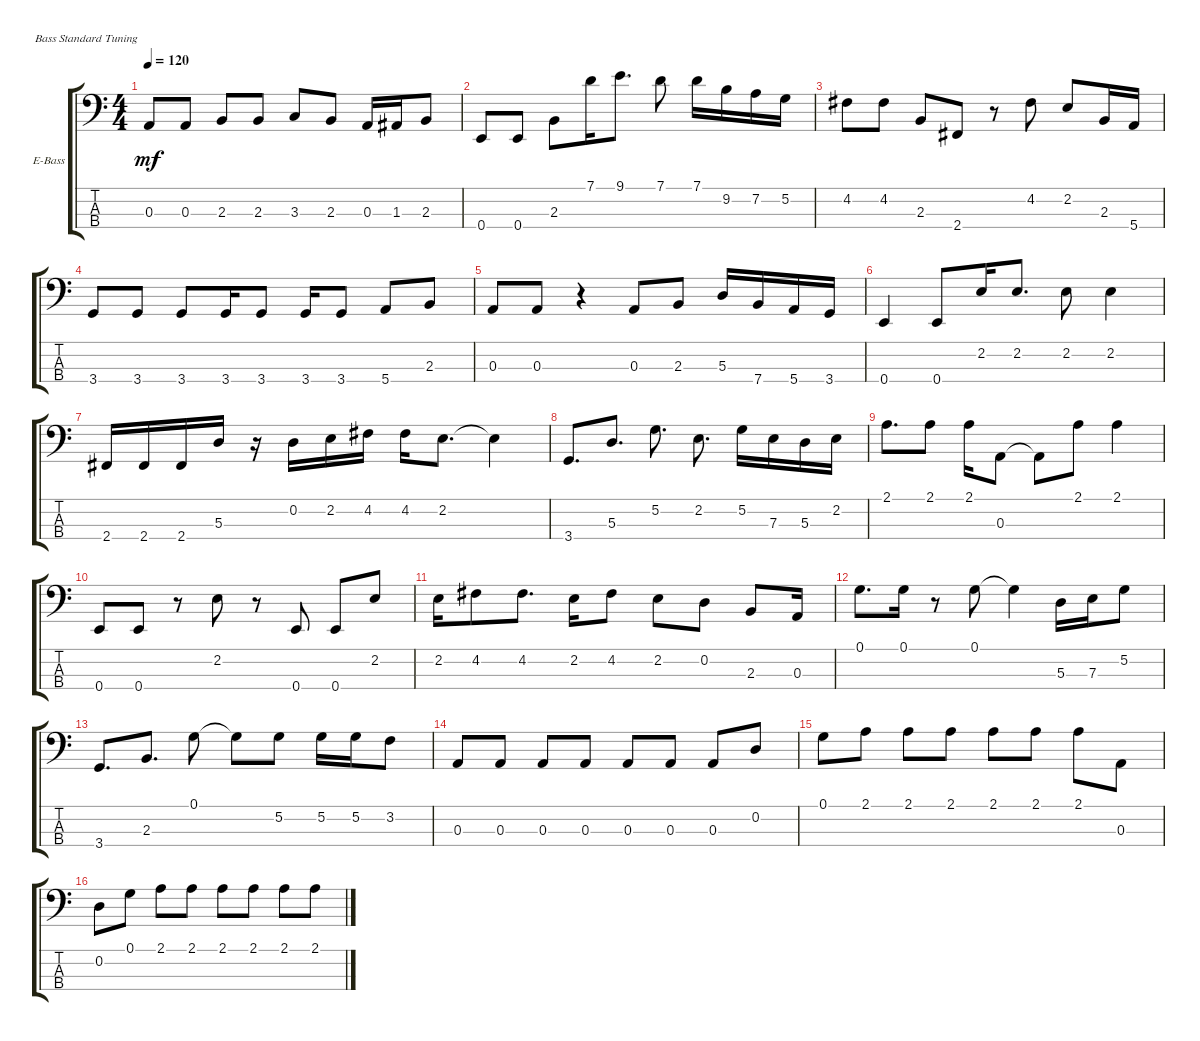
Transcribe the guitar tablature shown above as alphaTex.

\bracketExtendMode groupsimilarinstruments
\firstSystemTrackNameOrientation horizontal
\otherSystemsTrackNameOrientation horizontal
\track ("Bass" "E-Bass") {instrument electricbassfinger}
\staff {score tabs}
\tuning (G2 D2 A1 E1)
\ts (4 4)
\tempo 120
\clef f4
\ks aminor
0.3.8{dy mf} 0.3.8 2.3.8 2.3.8 3.3.8 2.3.8 0.3.16 1.3.16 2.3.8 |
0.4.8 0.4.8 2.3.8 7.1.16 9.1.8{d} 7.1.8 7.1.16 9.2.16 7.2.16 5.2.16 |
4.2.8 4.2.8 2.3.8 2.4.8 r.8 4.2.8 2.2.8 2.3.16 5.4.16 |
3.4.8 3.4.8 3.4.8 3.4.16 3.4.8 3.4.16 3.4.8 5.4.8 2.3.8 |
0.3.8 0.3.8 r.4 0.3.8 2.3.8 5.3.16 7.4.16 5.4.16 3.4.16 |
0.4.4 0.4.8 2.2.16 2.2.8{d} 2.2.8 2.2.4 |
2.4.16 2.4.16 2.4.16 5.3.16 r.16 0.2.16 2.2.16 4.2.16 4.2.16 2.2.8{d} 2.2{t}.4 |
3.4.8{d} 5.3.8{d} 5.2.8{d} 2.2.8{d} 5.2.16 7.3.16 5.3.16 2.2.16 |
2.1.8{d} 2.1.8 2.1.16 0.3.8 0.3{t}.8 2.1.8 2.1.4 |
0.4.8 0.4.8 r.8 2.2.8 r.8 0.4.8 0.4.8 2.2.8 |
2.2.16 4.2.8 4.2.8{d} 2.2.16 4.2.8 2.2.8 0.2.8 2.3.8 0.3.16 |
0.1.8{d} 0.1.16 r.8 0.1.8 0.1{t}.4 5.3.16 7.3.16 5.2.8 |
3.4.8{d} 2.3.8{d} 0.1.8 0.1{t}.8 5.2.8 5.2.16 5.2.16 3.2.8 |
0.3.8 0.3.8 0.3.8 0.3.8 0.3.8 0.3.8 0.3.8 0.2.8 |
0.1.8 2.1.8 2.1.8 2.1.8 2.1.8 2.1.8 2.1.8 0.3.8 |
0.2.8 0.1.8 2.1.8 2.1.8 2.1.8 2.1.8 2.1.8 2.1.8
